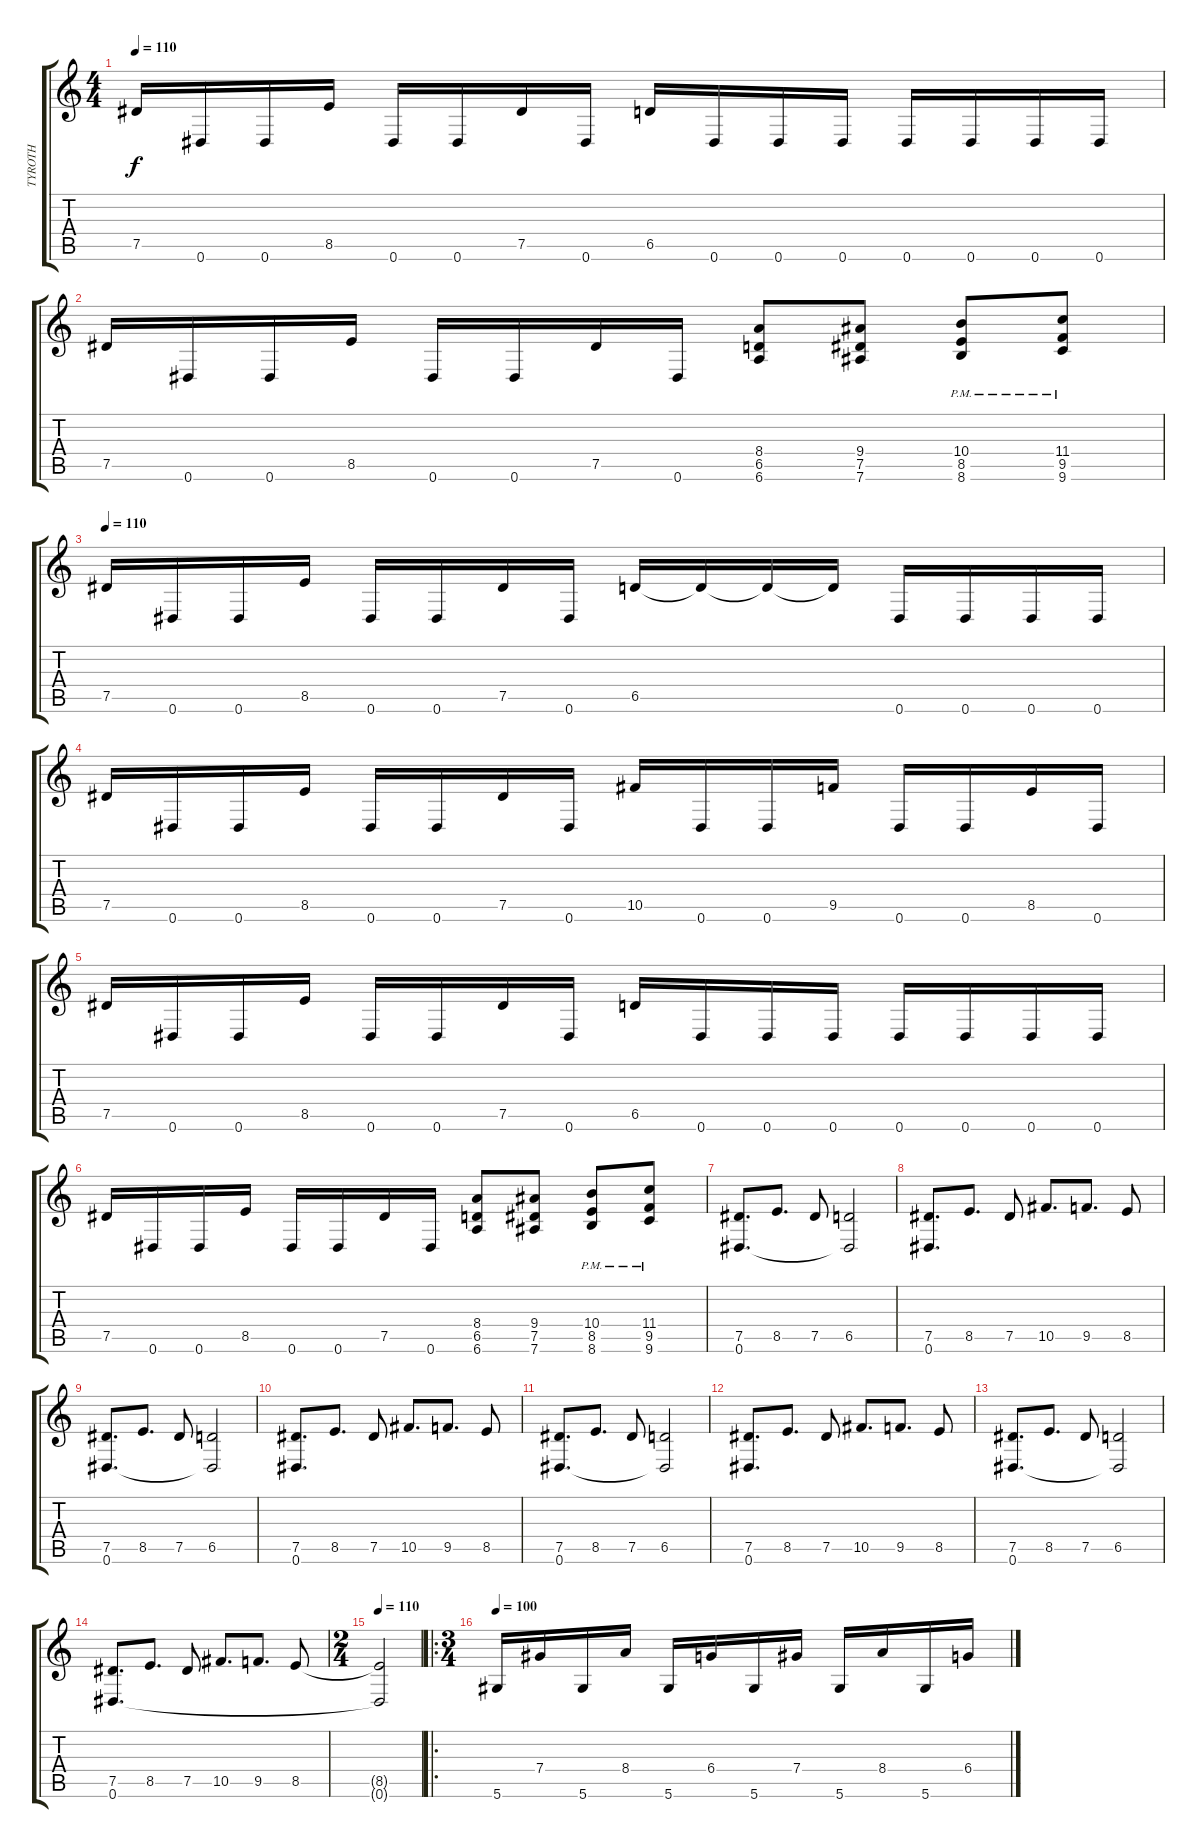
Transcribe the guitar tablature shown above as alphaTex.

\track ("TYROTH" "TYROTH") {instrument acousticguitarnylon}
\staff {score tabs}
\tuning (Eb4 Bb3 Gb3 Db3 Ab2 Eb2) {hide}
\ts (4 4)
\tempo 110
\clef g2
\ks c
7.5.16{dy f instrument distortionguitar} 0.6.16 0.6.16 8.5.16 0.6.16 0.6.16 7.5.16 0.6.16 6.5.16 0.6.16 0.6.16 0.6.16 0.6.16 0.6.16 0.6.16 0.6.16 |
7.5.16 0.6.16 0.6.16 8.5.16 0.6.16 0.6.16 7.5.16 0.6.16 (8.4 6.5 6.6).8 (9.4 7.5 7.6).8 (10.4{pm} 8.5{pm} 8.6{pm}).8 (11.4{pm} 9.5{pm} 9.6{pm}).8 |
\tempo 110
7.5.16{instrument distortionguitar} 0.6.16 0.6.16 8.5.16 0.6.16 0.6.16 7.5.16 0.6.16 6.5.16 6.5{t}.16 6.5{t}.16 6.5{t}.16 0.6.16 0.6.16 0.6.16 0.6.16 |
7.5.16 0.6.16 0.6.16 8.5.16 0.6.16 0.6.16 7.5.16 0.6.16 10.5.16 0.6.16 0.6.16 9.5.16 0.6.16 0.6.16 8.5.16 0.6.16 |
7.5.16{instrument distortionguitar} 0.6.16 0.6.16 8.5.16 0.6.16 0.6.16 7.5.16 0.6.16 6.5.16 0.6.16 0.6.16 0.6.16 0.6.16 0.6.16 0.6.16 0.6.16 |
7.5.16 0.6.16 0.6.16 8.5.16 0.6.16 0.6.16 7.5.16 0.6.16 (8.4 6.5 6.6).8 (9.4 7.5 7.6).8 (10.4{pm} 8.5{pm} 8.6{pm}).8 (11.4{pm} 9.5{pm} 9.6{pm}).8 |
(7.5 0.6).8{d} 8.5.8{d} 7.5.8 (6.5 0.6{t}).2 |
(7.5 0.6).8{d} 8.5.8{d} 7.5.8 10.5.8{d} 9.5.8{d} 8.5.8 |
(7.5 0.6).8{d} 8.5.8{d} 7.5.8 (6.5 0.6{t}).2 |
(7.5 0.6).8{d} 8.5.8{d} 7.5.8 10.5.8{d} 9.5.8{d} 8.5.8 |
(7.5 0.6).8{d} 8.5.8{d} 7.5.8 (6.5 0.6{t}).2 |
(7.5 0.6).8{d} 8.5.8{d} 7.5.8 10.5.8{d} 9.5.8{d} 8.5.8 |
(7.5 0.6).8{d} 8.5.8{d} 7.5.8 (6.5 0.6{t}).2 |
(7.5 0.6).8{d} 8.5.8{d} 7.5.8 10.5.8{d} 9.5.8{d} 8.5.8 |
\ts (2 4)
\tempo 110
(8.5{t} 0.6{t}).2 |
\ro
\ts (3 4)
\tempo 100
5.6.16 7.4.16 5.6.16 8.4.16 5.6.16 6.4.16 5.6.16 7.4.16 5.6.16 8.4.16 5.6.16 6.4.16
